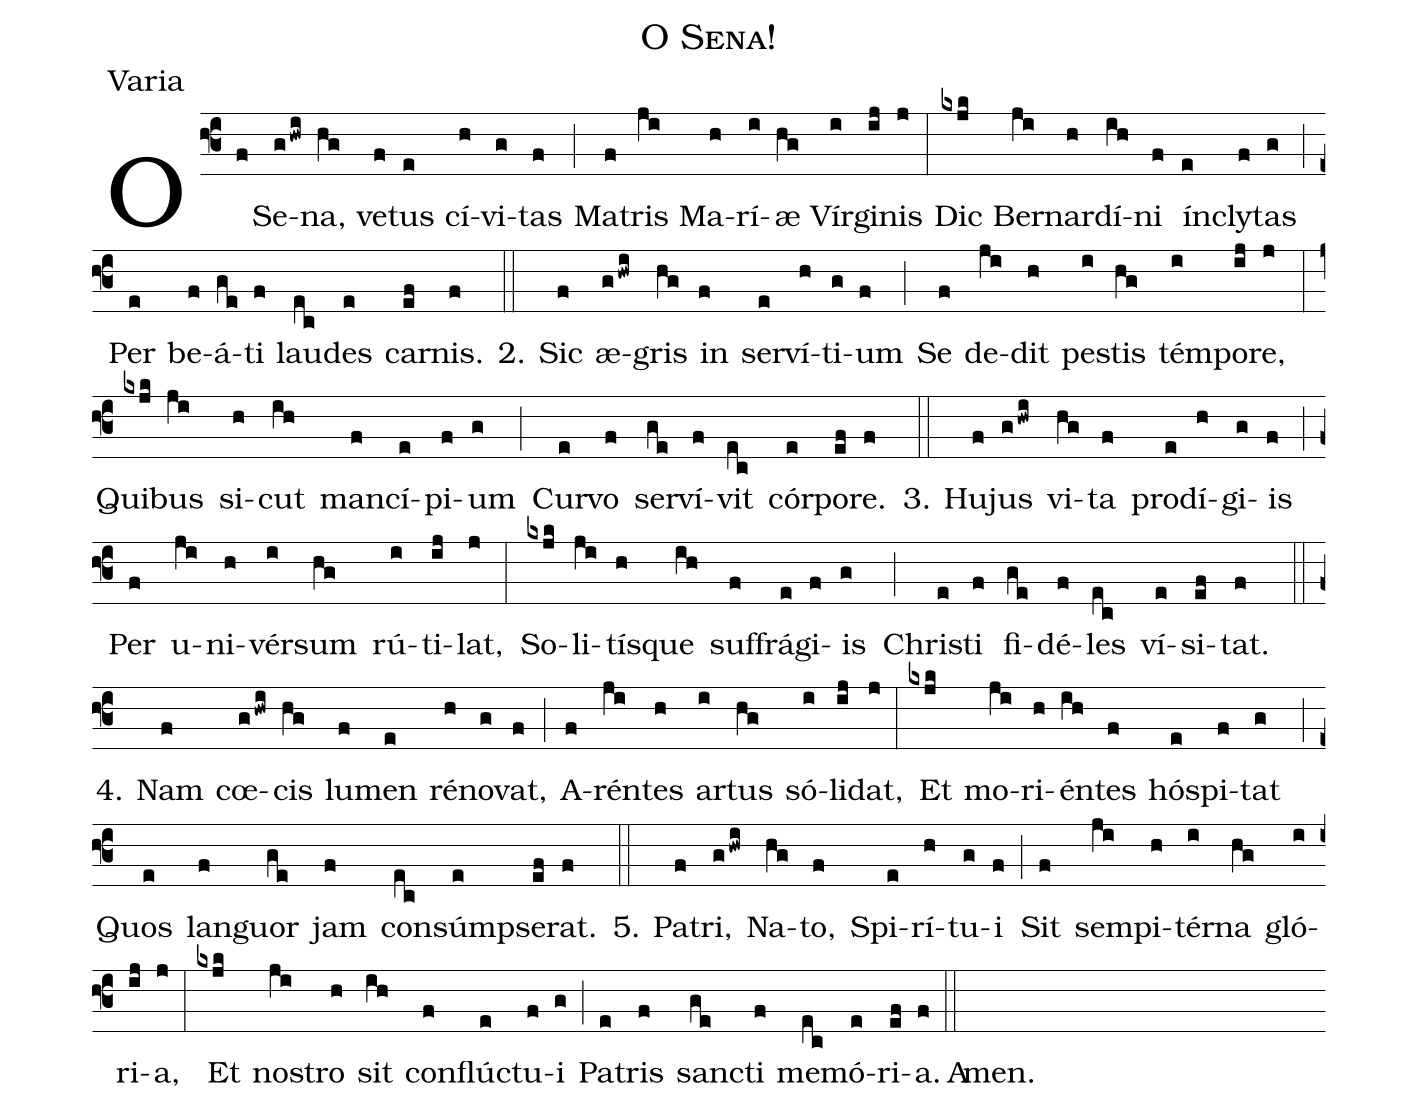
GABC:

name:O Sena!;
office-part:Varia;
%%
(f3)O(f) Se(ghwi)na,(hg) ve(f)tus(e) cí(h)vi(g)tas(f) (;) Ma(f)tris(ji) Ma(h)rí(i)æ(hg) Vír(i)gi(ij)nis(j) (:) Dic(kxjk) Ber(ji)nar(h)dí(ih)ni(f) ín(e)cly(f)tas(g) (;) Per(e) be(f)á(ge)ti(f) lau(ec)des(e) car(ef)nis.(f) (::)
2. Sic(f) æ(ghwi)gris(hg) in(f) ser(e)ví(h)ti(g)um(f) (;) Se(f) de(ji)dit(h) pe(i)stis(hg) tém(i)po(ij)re,(j) (:) Qui(kxjk)bus(ji) si(h)cut(ih) man(f)cí(e)pi(f)um(g) (;) Cur(e)vo(f) ser(ge)ví(f)vit(ec) cór(e)po(ef)re.(f) (::)
3. Hu(f)jus(ghwi) vi(hg)ta(f) pro(e)dí(h)gi(g)is(f) (;) Per(f) u(ji)ni(h)vér(i)sum(hg) rú(i)ti(ij)lat,(j) (:) So(kxjk)li(ji)tís(h)que(ih) suf(f)frá(e)gi(f)is(g) (;) Chri(e)sti(f) fi(ge)dé(f)les(ec) ví(e)si(ef)tat.(f) (::)
4. Nam(f) cœ(ghwi)cis(hg) lu(f)men(e) ré(h)no(g)vat,(f) (;) A(f)rén(ji)tes(h) ar(i)tus(hg) só(i)li(ij)dat,(j) (:) Et(kxjk) mo(ji)ri(h)én(ih)tes(f) hó(e)spi(f)tat(g) (;) Quos(e) lan(f)guor(ge) jam(f) con(ec)súm(e)pse(ef)rat.(f) (::)
5. Pa(f)tri,(ghwi) Na(hg)to,(f) Spi(e)rí(h)tu(g)i(f) (;) Sit(f) sem(ji)pi(h)tér(i)na(hg) gló(i)ri(ij)a,(j) (:) Et(kxjk) no(ji)stro(h) sit(ih) con(f)flú(e)ctu(f)i(g) (;) Pa(e)tris(f) san(ge)cti(f) me(ec)mó(e)ri(ef)a.(f) (::) A()men.()
